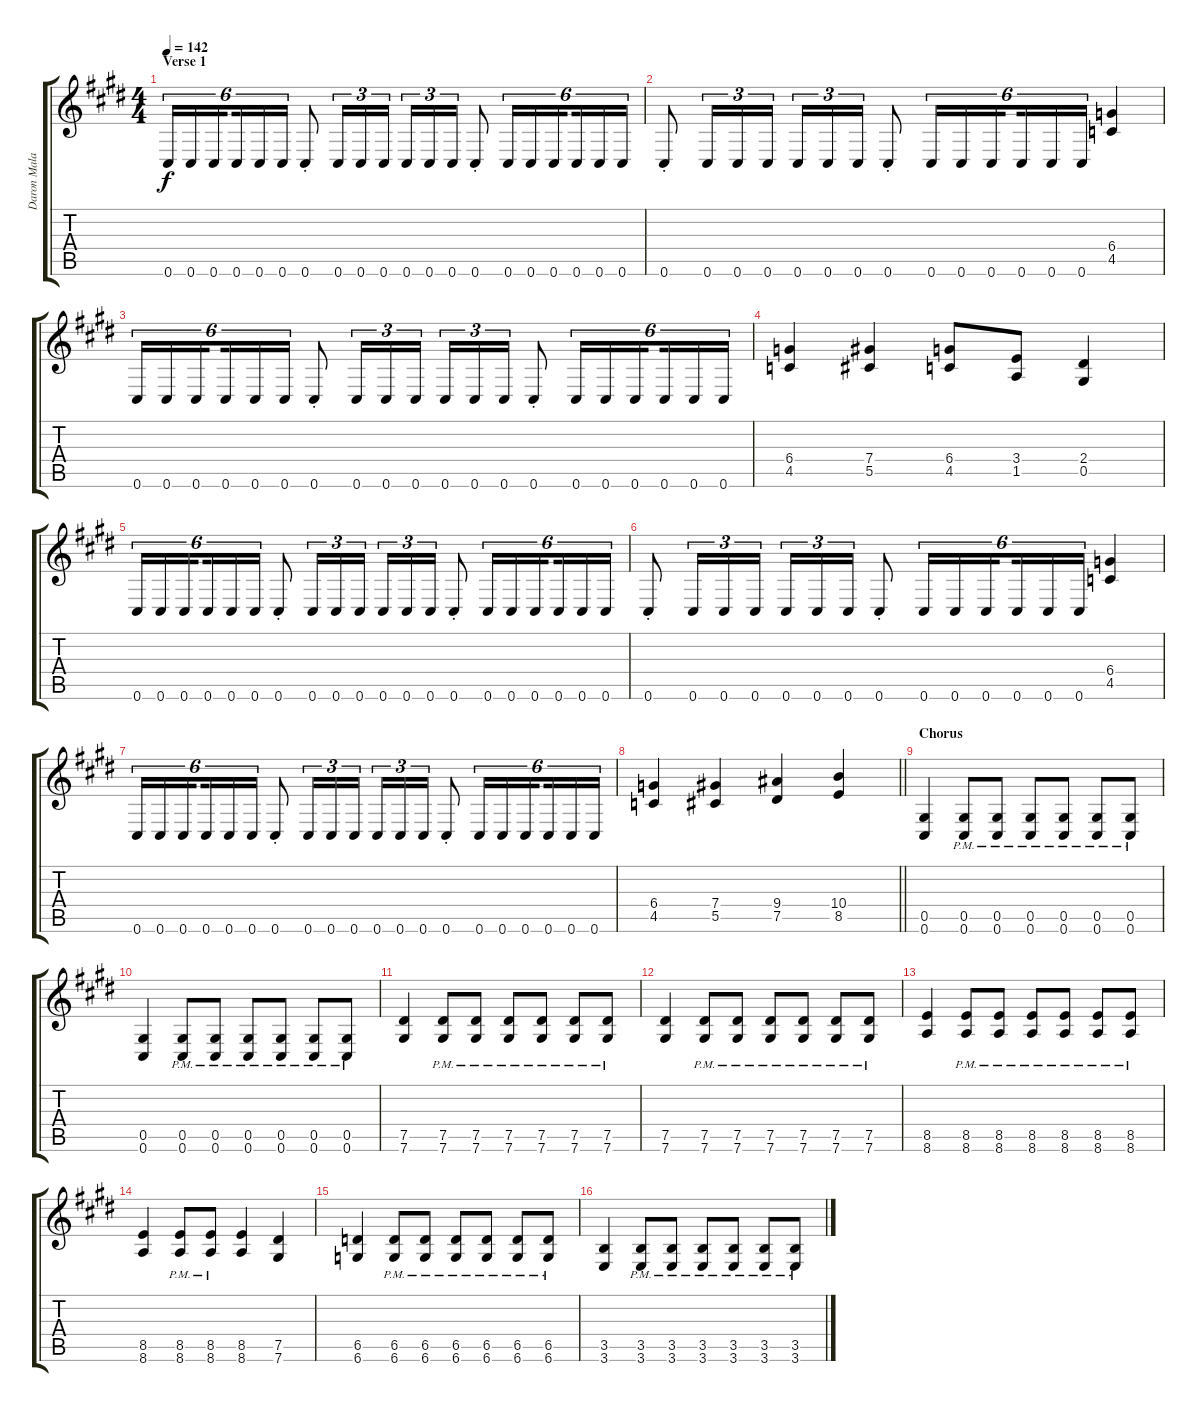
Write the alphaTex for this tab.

\track ("Daron Malakian [Guitar 2]" "Daron Mala") {instrument distortionguitar}
\staff {score tabs}
\tuning (Eb4 Bb3 Gb3 Db3 Ab2 Db2) {hide}
\ts (4 4)
\section ("" "Verse 1")
\tempo 142
\clef g2
\ks c#minor
0.6.16{tu (6 4) dy f} 0.6.16{tu (6 4)} 0.6.16{tu (6 4) beam splitsecondary} 0.6.16{tu (6 4)} 0.6.16{tu (6 4)} 0.6.16{tu (6 4)} 0.6{st}.8 0.6.16{tu (3 2)} 0.6.16{tu (3 2)} 0.6.16{tu (3 2)} 0.6.16{tu (3 2)} 0.6.16{tu (3 2)} 0.6.16{tu (3 2)} 0.6{st}.8 0.6.16{tu (6 4)} 0.6.16{tu (6 4)} 0.6.16{tu (6 4) beam splitsecondary} 0.6.16{tu (6 4)} 0.6.16{tu (6 4)} 0.6.16{tu (6 4)} |
0.6{st}.8 0.6.16{tu (3 2)} 0.6.16{tu (3 2)} 0.6.16{tu (3 2)} 0.6.16{tu (3 2)} 0.6.16{tu (3 2)} 0.6.16{tu (3 2)} 0.6{st}.8 0.6.16{tu (6 4)} 0.6.16{tu (6 4)} 0.6.16{tu (6 4) beam splitsecondary} 0.6.16{tu (6 4)} 0.6.16{tu (6 4)} 0.6.16{tu (6 4)} (6.4 4.5).4 |
0.6.16{tu (6 4)} 0.6.16{tu (6 4)} 0.6.16{tu (6 4) beam splitsecondary} 0.6.16{tu (6 4)} 0.6.16{tu (6 4)} 0.6.16{tu (6 4)} 0.6{st}.8 0.6.16{tu (3 2)} 0.6.16{tu (3 2)} 0.6.16{tu (3 2)} 0.6.16{tu (3 2)} 0.6.16{tu (3 2)} 0.6.16{tu (3 2)} 0.6{st}.8 0.6.16{tu (6 4)} 0.6.16{tu (6 4)} 0.6.16{tu (6 4) beam splitsecondary} 0.6.16{tu (6 4)} 0.6.16{tu (6 4)} 0.6.16{tu (6 4)} |
(6.4 4.5).4 (7.4 5.5).4 (6.4 4.5).8 (3.4 1.5).8 (2.4 0.5).4 |
0.6.16{tu (6 4)} 0.6.16{tu (6 4)} 0.6.16{tu (6 4) beam splitsecondary} 0.6.16{tu (6 4)} 0.6.16{tu (6 4)} 0.6.16{tu (6 4)} 0.6{st}.8 0.6.16{tu (3 2)} 0.6.16{tu (3 2)} 0.6.16{tu (3 2)} 0.6.16{tu (3 2)} 0.6.16{tu (3 2)} 0.6.16{tu (3 2)} 0.6{st}.8 0.6.16{tu (6 4)} 0.6.16{tu (6 4)} 0.6.16{tu (6 4) beam splitsecondary} 0.6.16{tu (6 4)} 0.6.16{tu (6 4)} 0.6.16{tu (6 4)} |
0.6{st}.8 0.6.16{tu (3 2)} 0.6.16{tu (3 2)} 0.6.16{tu (3 2)} 0.6.16{tu (3 2)} 0.6.16{tu (3 2)} 0.6.16{tu (3 2)} 0.6{st}.8 0.6.16{tu (6 4)} 0.6.16{tu (6 4)} 0.6.16{tu (6 4) beam splitsecondary} 0.6.16{tu (6 4)} 0.6.16{tu (6 4)} 0.6.16{tu (6 4)} (6.4 4.5).4 |
0.6.16{tu (6 4)} 0.6.16{tu (6 4)} 0.6.16{tu (6 4) beam splitsecondary} 0.6.16{tu (6 4)} 0.6.16{tu (6 4)} 0.6.16{tu (6 4)} 0.6{st}.8 0.6.16{tu (3 2)} 0.6.16{tu (3 2)} 0.6.16{tu (3 2)} 0.6.16{tu (3 2)} 0.6.16{tu (3 2)} 0.6.16{tu (3 2)} 0.6{st}.8 0.6.16{tu (6 4)} 0.6.16{tu (6 4)} 0.6.16{tu (6 4) beam splitsecondary} 0.6.16{tu (6 4)} 0.6.16{tu (6 4)} 0.6.16{tu (6 4)} |
\barLineRight lightlight
(6.4 4.5).4 (7.4 5.5).4 (9.4 7.5).4 (10.4 8.5).4 |
\section ("" "Chorus")
(0.5 0.6).4 (0.5{pm} 0.6{pm}).8 (0.5{pm} 0.6{pm}).8 (0.5{pm} 0.6{pm}).8 (0.5{pm} 0.6{pm}).8 (0.5{pm} 0.6{pm}).8 (0.5{pm} 0.6{pm}).8 |
(0.5 0.6).4 (0.5{pm} 0.6{pm}).8 (0.5{pm} 0.6{pm}).8 (0.5{pm} 0.6{pm}).8 (0.5{pm} 0.6{pm}).8 (0.5{pm} 0.6{pm}).8 (0.5{pm} 0.6{pm}).8 |
(7.5 7.6).4 (7.5{pm} 7.6{pm}).8 (7.5{pm} 7.6{pm}).8 (7.5{pm} 7.6{pm}).8 (7.5{pm} 7.6{pm}).8 (7.5{pm} 7.6{pm}).8 (7.5{pm} 7.6{pm}).8 |
(7.5 7.6).4 (7.5{pm} 7.6{pm}).8 (7.5{pm} 7.6{pm}).8 (7.5{pm} 7.6{pm}).8 (7.5{pm} 7.6{pm}).8 (7.5{pm} 7.6{pm}).8 (7.5{pm} 7.6{pm}).8 |
(8.5 8.6).4 (8.5{pm} 8.6{pm}).8 (8.5{pm} 8.6{pm}).8 (8.5{pm} 8.6{pm}).8 (8.5{pm} 8.6{pm}).8 (8.5{pm} 8.6{pm}).8 (8.5{pm} 8.6{pm}).8 |
(8.5 8.6).4 (8.5{pm} 8.6{pm}).8 (8.5{pm} 8.6{pm}).8 (8.5 8.6).4 (7.5 7.6).4 |
(6.5 6.6).4 (6.5{pm} 6.6{pm}).8 (6.5{pm} 6.6{pm}).8 (6.5{pm} 6.6{pm}).8 (6.5{pm} 6.6{pm}).8 (6.5{pm} 6.6{pm}).8 (6.5{pm} 6.6{pm}).8 |
(3.5 3.6).4 (3.5{pm} 3.6{pm}).8 (3.5{pm} 3.6{pm}).8 (3.5{pm} 3.6{pm}).8 (3.5{pm} 3.6{pm}).8 (3.5{pm} 3.6{pm}).8 (3.5{pm} 3.6{pm}).8
